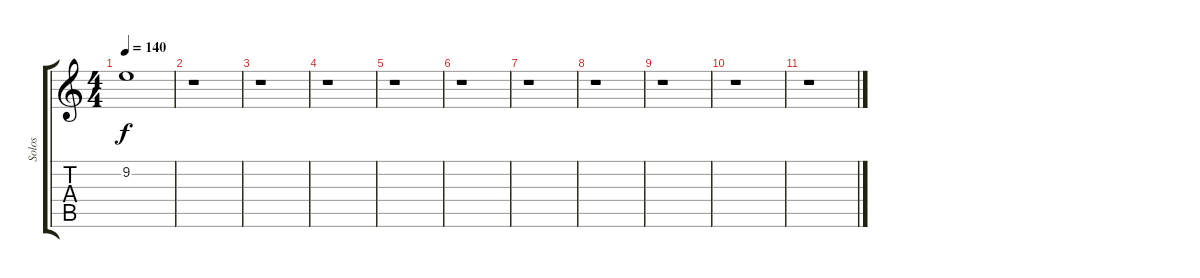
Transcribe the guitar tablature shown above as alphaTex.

\track ("Solos" "Solos") {instrument distortionguitar}
\staff {score tabs}
\tuning (C4 G3 Eb3 Bb2 F2 C2) {hide}
\ts (4 4)
\tempo 140
\clef g2
\ks c
9.2.1{dy f} |
r.1 |
r.1 |
r.1 |
r.1 |
r.1 |
r.1 |
r.1 |
r.1 |
r.1 |
r.1
